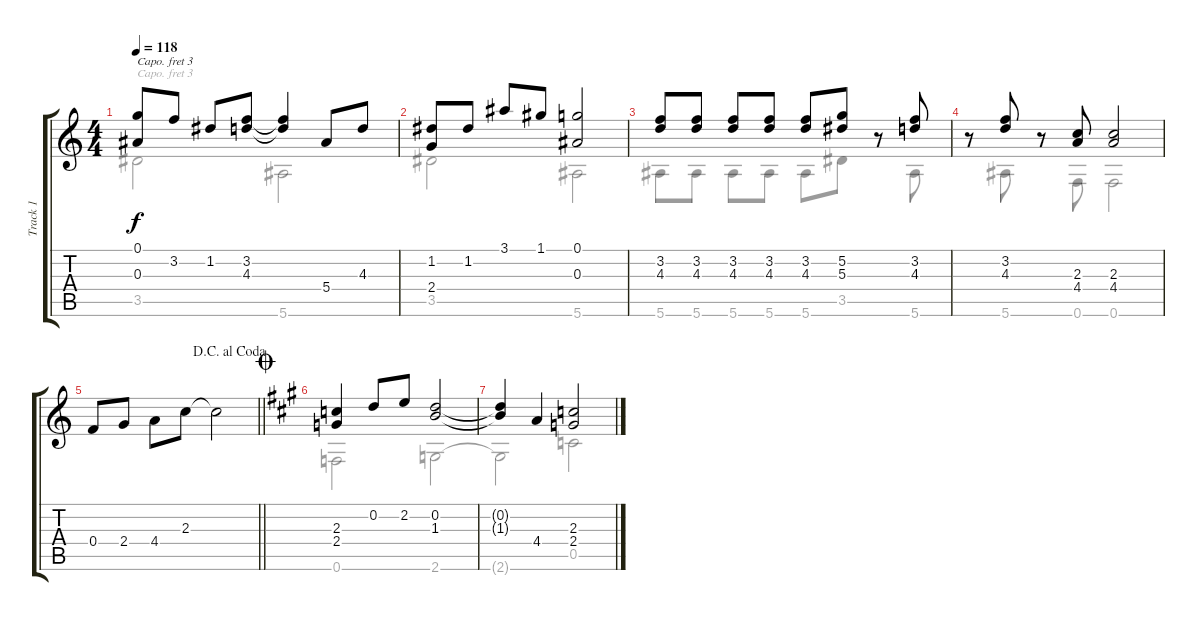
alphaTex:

\track ("Track 1" "Track 1") {instrument acousticguitarnylon}
\staff {score tabs}
\capo 3
\tuning (E4 B3 G3 D3 A2 D2) {hide}
\voice
\ts (4 4)
\tempo 118
\clef g2
\ks c
(0.1 0.3).8{dy f} 3.2.8 1.2.8 (3.2 4.3).8 (3.2{t} 4.3{t}).4 5.4.8 4.3.8 |
(1.2 2.4).8 1.2.8 3.1.8 1.1.8 (0.1 0.3).2 |
(3.2 4.3).8 (3.2 4.3).8 (3.2 4.3).8 (3.2 4.3).8 (3.2 4.3).8 (5.2 5.3).8 r.8 (3.2 4.3).8 |
r.8 (3.2 4.3).8 r.8 (2.3 4.4).8 (2.3 4.4).2 |
\jump dacapoalcoda
\barLineRight lightlight
0.4.8 2.4.8 4.4.8 2.3.8 2.3{t}.2 |
\jump coda
\ks a
(2.3 2.4).4 0.2.8 2.2.8 (0.2 1.3).2 |
(0.2{t} 1.3{t}).4 4.4.4 (2.3 2.4).2
\voice
\clef g2
\ottava regular
\simile none
\ks c
3.5.2{dy f} 5.6.2 |
3.5.2 5.6.2 |
5.6.8 5.6.8 5.6.8 5.6.8 5.6.8 3.5.8 r.8 5.6.8 |
r.8 5.6.8 r.8 0.6.8 0.6.2 |
\barLineRight lightlight
|
\ks a
0.6.2 2.6.2 |
2.6{t}.2 0.5.2
